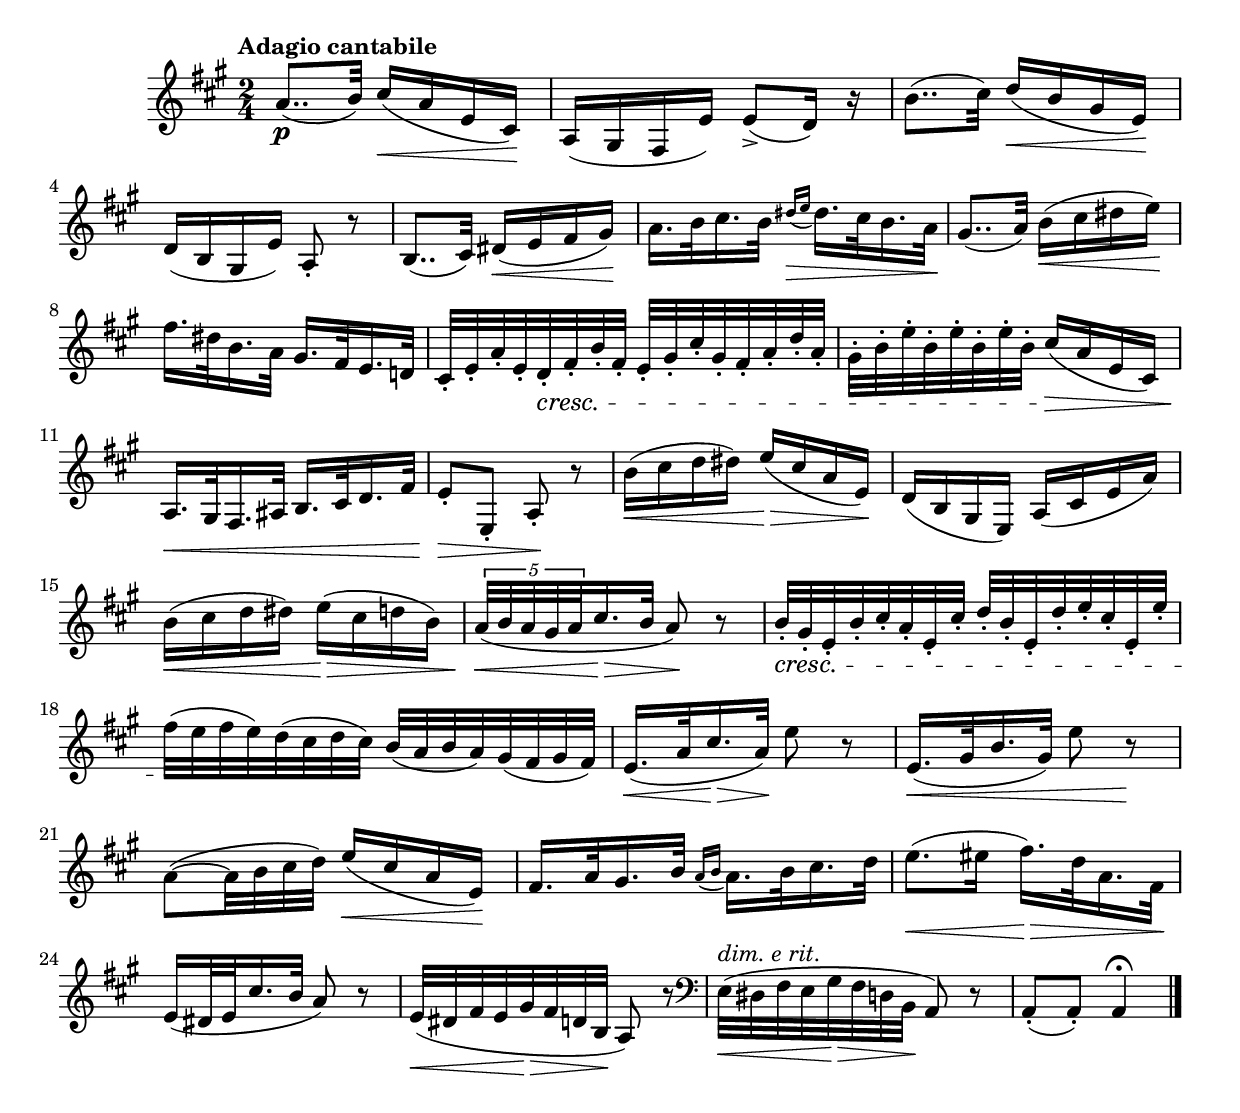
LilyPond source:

\version "2.22.0"

\include "settings.ily"

\relative {
  \language "english"

  \transposition f

  \tempo "Adagio cantabile"

  \key a \major
  \time 2/4

  a'8..( \p b32) c-sharp16( \< a e c-sharp) \! |
  a16( g-sharp f-sharp e') e8->( d16) r |
  b'8..( c-sharp32) d16( \< b g-sharp e) \! |
  d16( b g-sharp e') a,8-. r |
  b8..( c-sharp32) d-sharp16( \< e f-sharp g-sharp) \! |
  a16. b32 c-sharp16. b32 \appoggiatura { d-sharp16 \> e } d-sharp16. c-sharp32 b16. a32 \! |
  g-sharp8..( a32) b16( \< c-sharp d-sharp e) \! |
  f-sharp16. d-sharp32 b16. a32 g-sharp16. f-sharp32 e16. d-natural!32 |
  c-sharp32-. e-. a-. e-. d-. \cresc f-sharp-. b-. f-sharp-. e-. g-sharp-. c-sharp-. g-sharp-. f-sharp-. a-. d-. a-. |
  g-sharp32-. b-. e-. b-. e-. b-. e-. b-. c-sharp16( \> a e c-sharp) |
  a16. \< g-sharp32 f-sharp16. a-sharp32 b16. c-sharp32 d16. f-sharp32 |
  e8-. \> e,-. a-. \! r |
  b'16( \< c-sharp d d-sharp) e( \> c-sharp a e) \! |
  d16( b g-sharp e) a( c-sharp e a) |
  b16( \< c-sharp d d-sharp) e( \> c-sharp d b) |
  \tweak bracket-visibility ##t \tuplet 5/4 { a32( \< b a g-sharp a } c-sharp16. \> b32 a8) \! r |
  b32-. \cresc g-sharp-. e-. b'-. c-sharp-. a-. e-. c-sharp'-. d-. b-. e,-. d'-. e-. c-sharp-. e,-. e'-. |
  f-sharp32( \! e f-sharp e) d( c-sharp d c-sharp) b( a b a) g-sharp( f-sharp g-sharp f-sharp) |
  e16.( \< a32 c-sharp16. \> a32) \! e'8 r |
  e,16.( \< g-sharp32 b16. g-sharp32) e'8 r \! |
  a,8~( a32 b c-sharp d) e16( \< c-sharp a e) \! |
  f-sharp16. a32 g-sharp16. b32 \appoggiatura { a16 b } a16. b32 c-sharp16. d32 |
  e8.( \< e-sharp16 f-sharp16.) \> d32 a16. f-sharp32 \! |
  e16( d-sharp32 e c-sharp'16. b32 a8) r |
  e32( \< d-sharp f-sharp e g-sharp \> f-sharp d b \! a8) r |
  \clef \bass-clef-name
  e32^\markup { \italic "dim. e rit." }( \< d-sharp f-sharp e g-sharp \> f-sharp d b \! a8) r |
  a8-.( a-.) a4\fermata | \bar "|."
}
